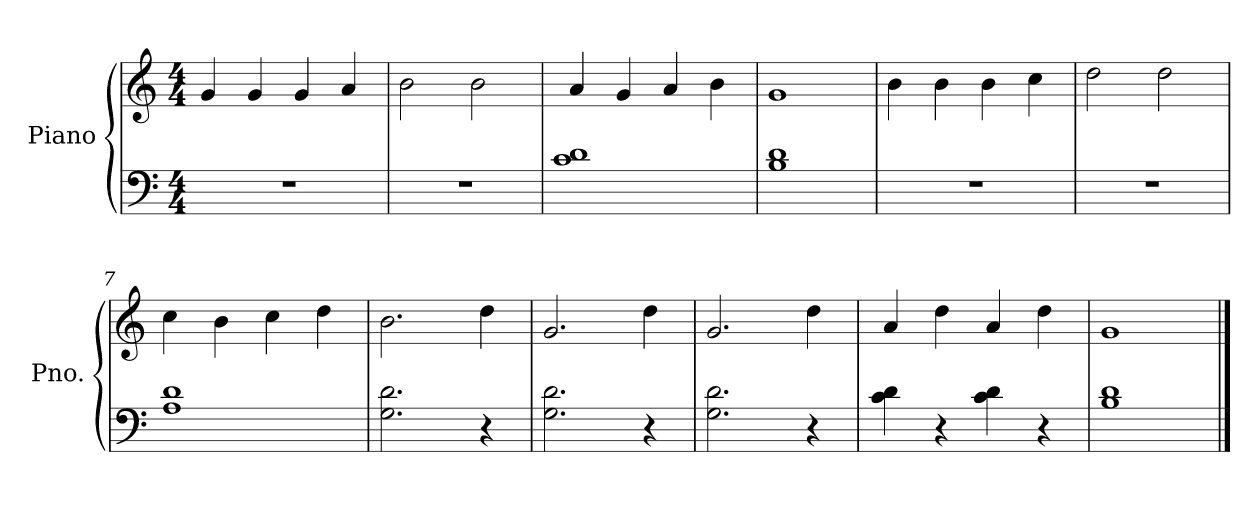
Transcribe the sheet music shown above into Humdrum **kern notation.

**kern	**kern
*part1	*part1
*staff2	*staff1
*I"Piano	*
*I'Pno.	*
*clefF4	*clefG2
*k[]	*k[]
*C:	*C:
*M4/4	*M4/4
=1	=1
1r	4g/
.	4g/
.	4g/
.	4a/
=2	=2
1r	2b\
.	2b\
=3	=3
1c 1d	4a/
.	4g/
.	4a/
.	4b\
=4	=4
1B 1d	1g
=5	=5
1r	4b\
.	4b\
.	4b\
.	4cc\
=6	=6
1r	2dd\
.	2dd\
=7	=7
1A 1d	4cc\
.	4b\
.	4cc\
.	4dd\
=8	=8
2.G\ 2.d\	2.b\
4r	4dd\
=9	=9
2.G\ 2.d\	2.g/
4r	4dd\
=10	=10
2.G\ 2.d\	2.g/
4r	4dd\
=11	=11
4c\ 4d\	4a/
4r	4dd\
4c\ 4d\	4a/
4r	4dd\
=12	=12
1B 1d	1g
==	==
*-	*-
